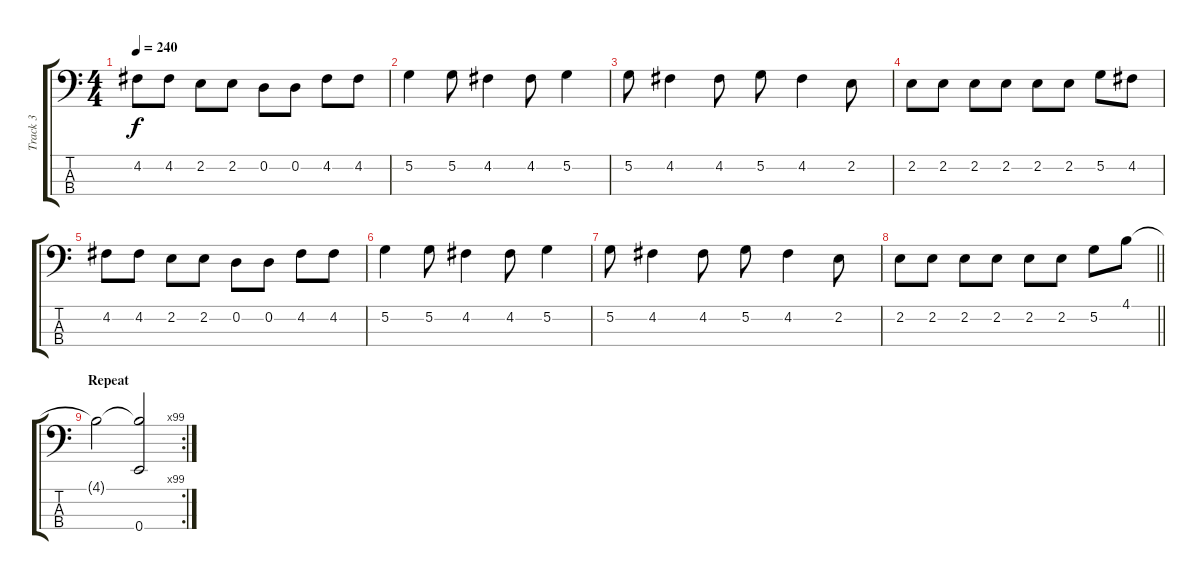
\track ("Track 3" "Track 3") {instrument slapbass2}
\staff {score tabs}
\tuning (G2 D2 A1 E1) {hide}
\ts (4 4)
\tempo 240
\clef f4
\ks c
4.2.8{dy f} 4.2.8 2.2.8 2.2.8 0.2.8 0.2.8 4.2.8 4.2.8 |
5.2.4 5.2.8 4.2.4 4.2.8 5.2.4 |
5.2.8 4.2.4 4.2.8 5.2.8 4.2.4 2.2.8 |
2.2.8 2.2.8 2.2.8 2.2.8 2.2.8 2.2.8 5.2.8 4.2.8 |
4.2.8 4.2.8 2.2.8 2.2.8 0.2.8 0.2.8 4.2.8 4.2.8 |
5.2.4 5.2.8 4.2.4 4.2.8 5.2.4 |
5.2.8 4.2.4 4.2.8 5.2.8 4.2.4 2.2.8 |
\barLineRight lightlight
2.2.8 2.2.8 2.2.8 2.2.8 2.2.8 2.2.8 5.2.8 4.1.8 |
\rc 99
\section ("" "Repeat")
4.1{t}.2 (4.1{t} 0.4).2
